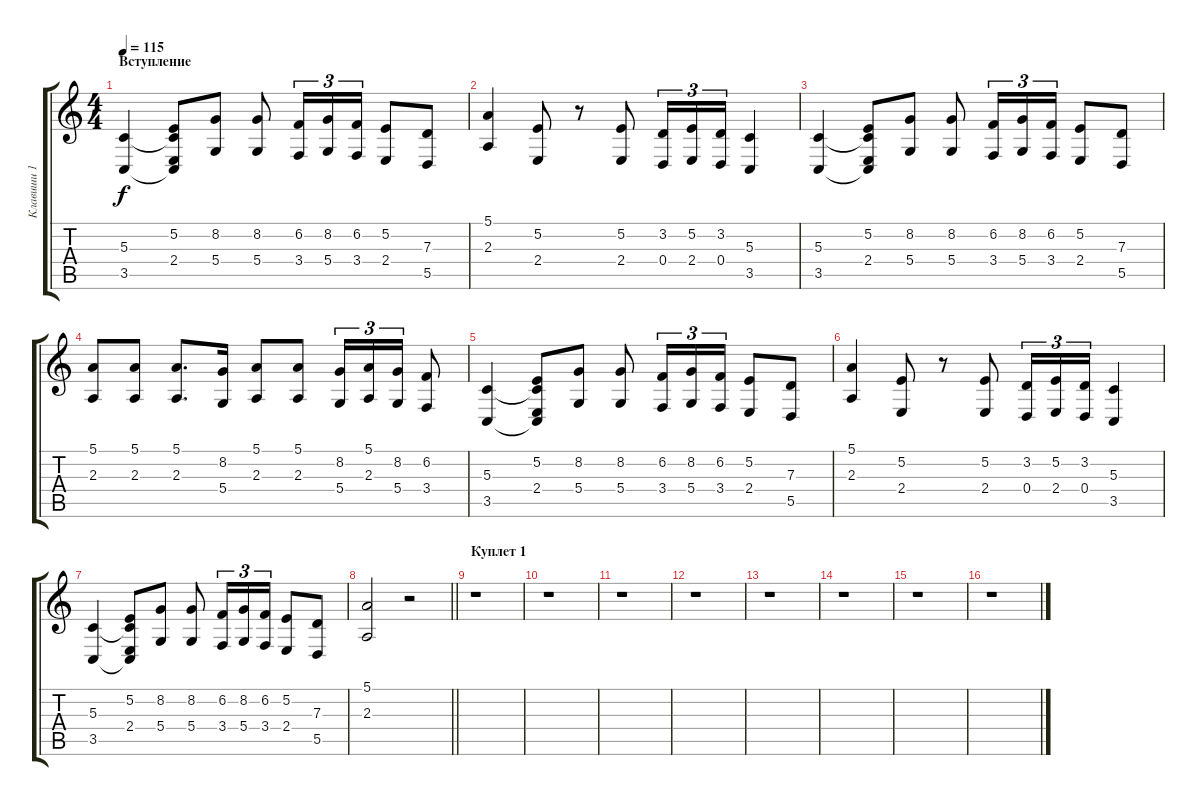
\track ("Клавиши 1" "Клавиши 1") {instrument accordion}
\staff {score tabs}
\tuning (E4 B3 G3 D3 A2 E2) {hide}
\ts (4 4)
\section ("" "Вступление")
\tempo 115
\clef g2
\ks c
(5.3 3.5).4{dy f instrument accordion} (5.2 5.3{t} 2.4 3.5{t}).8 (8.2 5.4).8 (8.2 5.4).8 (6.2 3.4).16{tu (3 2)} (8.2 5.4).16{tu (3 2)} (6.2 3.4).16{tu (3 2)} (5.2 2.4).8 (7.3 5.5).8 |
(5.1 2.3).4 (5.2 2.4).8 r.8 (5.2 2.4).8 (3.2 0.4).16{tu (3 2)} (5.2 2.4).16{tu (3 2)} (3.2 0.4).16{tu (3 2)} (5.3 3.5).4 |
(5.3 3.5).4 (5.2 5.3{t} 2.4 3.5{t}).8 (8.2 5.4).8 (8.2 5.4).8 (6.2 3.4).16{tu (3 2)} (8.2 5.4).16{tu (3 2)} (6.2 3.4).16{tu (3 2)} (5.2 2.4).8 (7.3 5.5).8 |
(5.1 2.3).8 (5.1 2.3).8 (5.1 2.3).8{d} (8.2 5.4).16 (5.1 2.3).8 (5.1 2.3).8 (8.2 5.4).16{tu (3 2)} (5.1 2.3).16{tu (3 2)} (8.2 5.4).16{tu (3 2)} (6.2 3.4).8 |
(5.3 3.5).4 (5.2 5.3{t} 2.4 3.5{t}).8 (8.2 5.4).8 (8.2 5.4).8 (6.2 3.4).16{tu (3 2)} (8.2 5.4).16{tu (3 2)} (6.2 3.4).16{tu (3 2)} (5.2 2.4).8 (7.3 5.5).8 |
(5.1 2.3).4 (5.2 2.4).8 r.8 (5.2 2.4).8 (3.2 0.4).16{tu (3 2)} (5.2 2.4).16{tu (3 2)} (3.2 0.4).16{tu (3 2)} (5.3 3.5).4 |
(5.3 3.5).4 (5.2 5.3{t} 2.4 3.5{t}).8 (8.2 5.4).8 (8.2 5.4).8 (6.2 3.4).16{tu (3 2)} (8.2 5.4).16{tu (3 2)} (6.2 3.4).16{tu (3 2)} (5.2 2.4).8 (7.3 5.5).8 |
\barLineRight lightlight
(5.1 2.3).2 r.2 |
\section ("" "Куплет 1")
r.1 |
r.1 |
r.1 |
r.1 |
r.1 |
r.1 |
r.1 |
r.1
